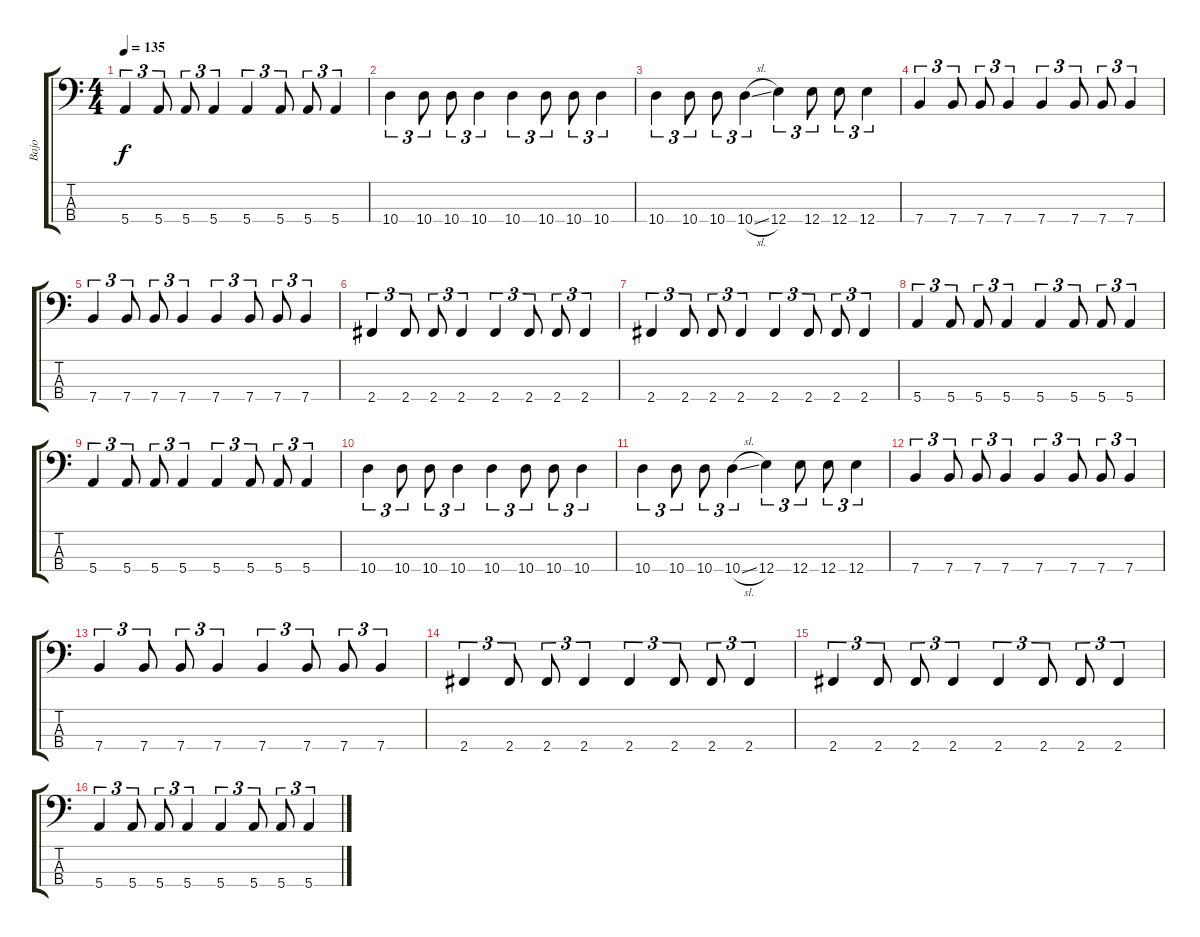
\track ("Bajo" "Bajo") {instrument electricbassfinger}
\staff {score tabs}
\tuning (G2 D2 A1 E1) {hide}
\ts (4 4)
\tempo 135
\clef f4
\ks c
5.4.4{tu (3 2) dy f} 5.4.8{tu (3 2)} 5.4.8{tu (3 2)} 5.4.4{tu (3 2)} 5.4.4{tu (3 2)} 5.4.8{tu (3 2)} 5.4.8{tu (3 2)} 5.4.4{tu (3 2)} |
10.4.4{tu (3 2)} 10.4.8{tu (3 2)} 10.4.8{tu (3 2)} 10.4.4{tu (3 2)} 10.4.4{tu (3 2)} 10.4.8{tu (3 2)} 10.4.8{tu (3 2)} 10.4.4{tu (3 2)} |
10.4.4{tu (3 2)} 10.4.8{tu (3 2)} 10.4.8{tu (3 2)} 10.4{sl}.4{tu (3 2)} 12.4.4{tu (3 2)} 12.4.8{tu (3 2)} 12.4.8{tu (3 2)} 12.4.4{tu (3 2)} |
7.4.4{tu (3 2)} 7.4.8{tu (3 2)} 7.4.8{tu (3 2)} 7.4.4{tu (3 2)} 7.4.4{tu (3 2)} 7.4.8{tu (3 2)} 7.4.8{tu (3 2)} 7.4.4{tu (3 2)} |
7.4.4{tu (3 2)} 7.4.8{tu (3 2)} 7.4.8{tu (3 2)} 7.4.4{tu (3 2)} 7.4.4{tu (3 2)} 7.4.8{tu (3 2)} 7.4.8{tu (3 2)} 7.4.4{tu (3 2)} |
2.4.4{tu (3 2)} 2.4.8{tu (3 2)} 2.4.8{tu (3 2)} 2.4.4{tu (3 2)} 2.4.4{tu (3 2)} 2.4.8{tu (3 2)} 2.4.8{tu (3 2)} 2.4.4{tu (3 2)} |
2.4.4{tu (3 2)} 2.4.8{tu (3 2)} 2.4.8{tu (3 2)} 2.4.4{tu (3 2)} 2.4.4{tu (3 2)} 2.4.8{tu (3 2)} 2.4.8{tu (3 2)} 2.4.4{tu (3 2)} |
5.4.4{tu (3 2)} 5.4.8{tu (3 2)} 5.4.8{tu (3 2)} 5.4.4{tu (3 2)} 5.4.4{tu (3 2)} 5.4.8{tu (3 2)} 5.4.8{tu (3 2)} 5.4.4{tu (3 2)} |
5.4.4{tu (3 2)} 5.4.8{tu (3 2)} 5.4.8{tu (3 2)} 5.4.4{tu (3 2)} 5.4.4{tu (3 2)} 5.4.8{tu (3 2)} 5.4.8{tu (3 2)} 5.4.4{tu (3 2)} |
10.4.4{tu (3 2)} 10.4.8{tu (3 2)} 10.4.8{tu (3 2)} 10.4.4{tu (3 2)} 10.4.4{tu (3 2)} 10.4.8{tu (3 2)} 10.4.8{tu (3 2)} 10.4.4{tu (3 2)} |
10.4.4{tu (3 2)} 10.4.8{tu (3 2)} 10.4.8{tu (3 2)} 10.4{sl}.4{tu (3 2)} 12.4.4{tu (3 2)} 12.4.8{tu (3 2)} 12.4.8{tu (3 2)} 12.4.4{tu (3 2)} |
7.4.4{tu (3 2)} 7.4.8{tu (3 2)} 7.4.8{tu (3 2)} 7.4.4{tu (3 2)} 7.4.4{tu (3 2)} 7.4.8{tu (3 2)} 7.4.8{tu (3 2)} 7.4.4{tu (3 2)} |
7.4.4{tu (3 2)} 7.4.8{tu (3 2)} 7.4.8{tu (3 2)} 7.4.4{tu (3 2)} 7.4.4{tu (3 2)} 7.4.8{tu (3 2)} 7.4.8{tu (3 2)} 7.4.4{tu (3 2)} |
2.4.4{tu (3 2)} 2.4.8{tu (3 2)} 2.4.8{tu (3 2)} 2.4.4{tu (3 2)} 2.4.4{tu (3 2)} 2.4.8{tu (3 2)} 2.4.8{tu (3 2)} 2.4.4{tu (3 2)} |
2.4.4{tu (3 2)} 2.4.8{tu (3 2)} 2.4.8{tu (3 2)} 2.4.4{tu (3 2)} 2.4.4{tu (3 2)} 2.4.8{tu (3 2)} 2.4.8{tu (3 2)} 2.4.4{tu (3 2)} |
5.4.4{tu (3 2)} 5.4.8{tu (3 2)} 5.4.8{tu (3 2)} 5.4.4{tu (3 2)} 5.4.4{tu (3 2)} 5.4.8{tu (3 2)} 5.4.8{tu (3 2)} 5.4.4{tu (3 2)}
